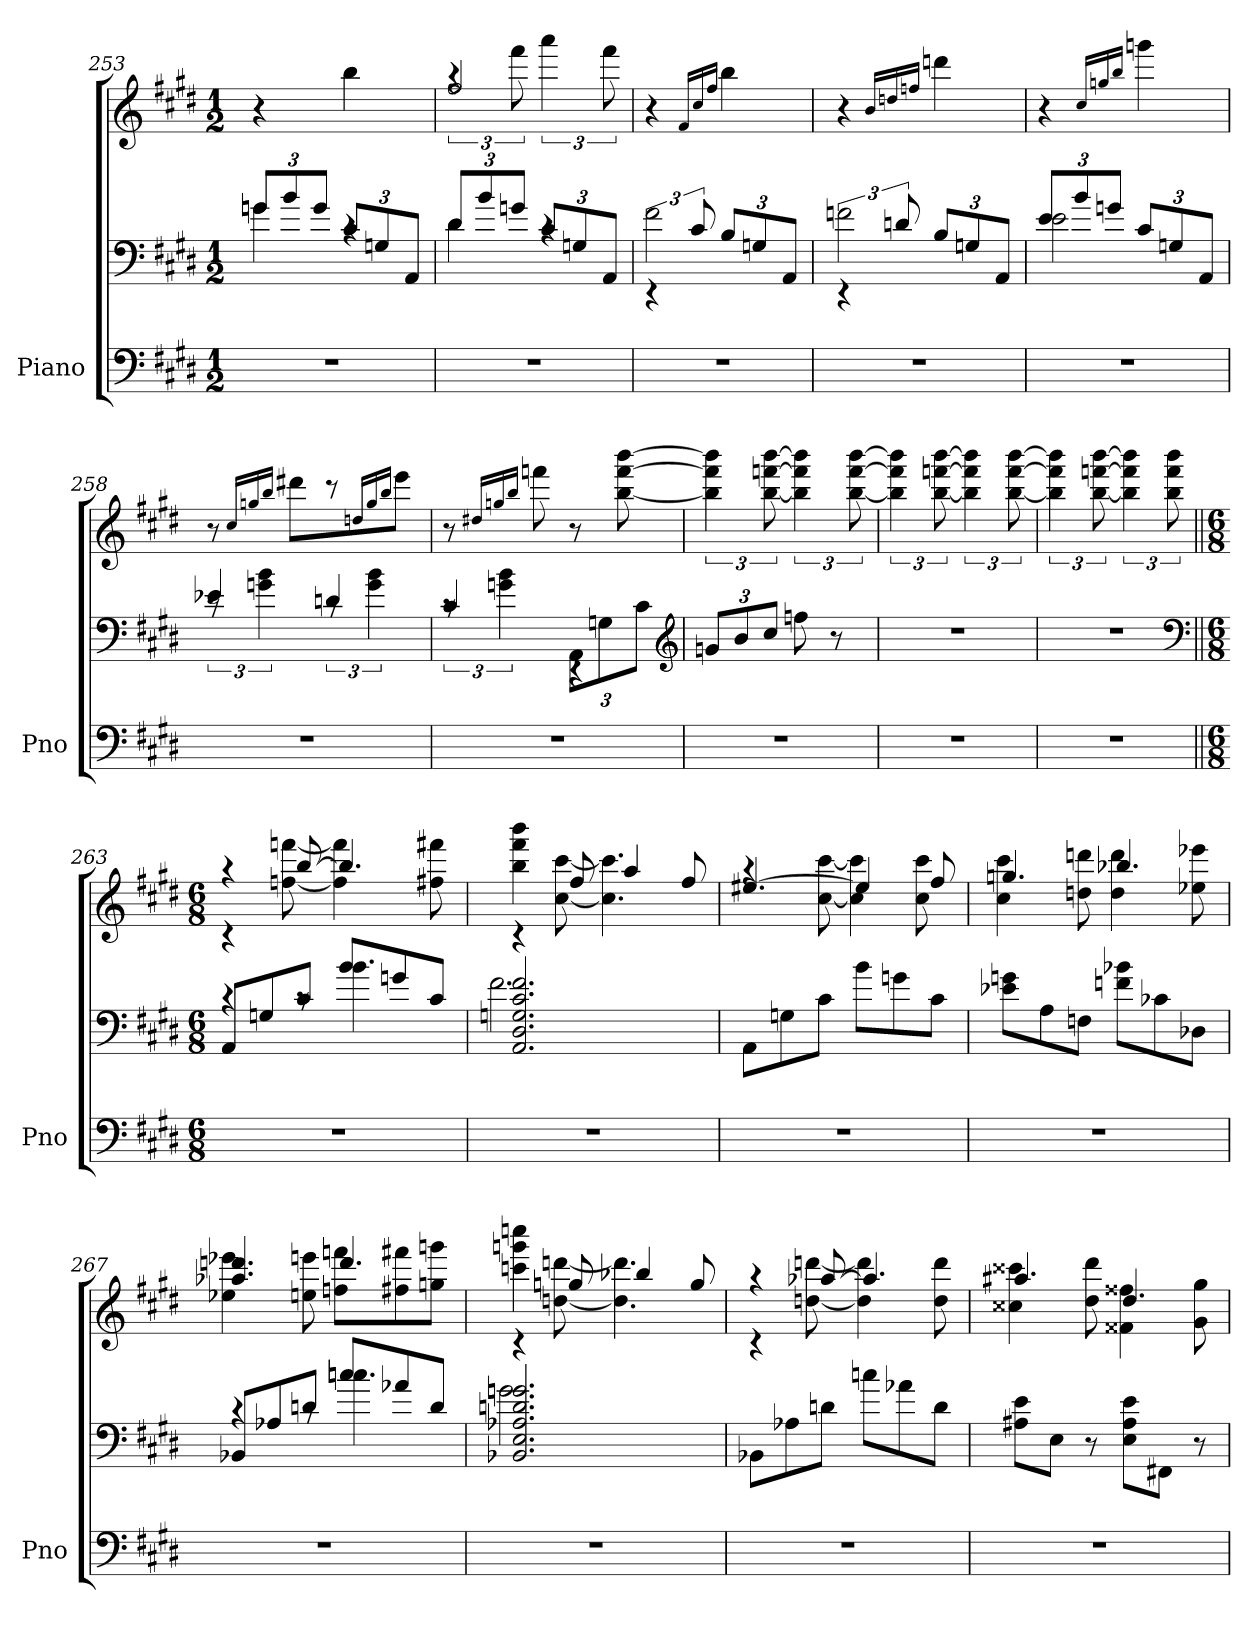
**kern	**kern	**kern
*part1	*part1	*part1
*staff3	*staff2	*staff1
*I"Piano	*	*
*I'Pno	*	*
*clefF4	*clefF4	*clefG2
*k[f#c#g#d#]	*k[f#c#g#d#]	*k[f#c#g#d#]
*M1/2	*M1/2	*M1/2
=253	=253	=253
*	*^	*
2r	12gnL	4gn	4r
.	12b	.	.
.	12gJ	.	.
.	12c#L	4rc	4bb
.	12Gn	.	.
.	12AAJ	.	.
=254	=254	=254	=254
*	*	*	*^
2r	12d#L	4d#	2ff#	6raa
.	12b	.	.	.
.	12gnJ	.	.	12fff#
.	12c#L	4rc	.	6aaa
.	12Gn	.	.	.
.	12AAJ	.	.	12fff#
*	*	*	*v	*v
=255	=255	=255	=255
2r	6rEE	2f#	4r
.	12c#	.	.
.	.	.	16qf#LL
.	.	.	16qcc#
.	.	.	16qff#JJ
.	12BL	.	4bb
.	12Gn	.	.
.	12AAJ	.	.
=256	=256	=256	=256
2r	6rEE	2fn	4r
.	12dn	.	.
.	.	.	16qbLL
.	.	.	16qddn
.	.	.	16qffnJJ
.	12BL	.	4dddn
.	12Gn	.	.
.	12AAJ	.	.
=257	=257	=257	=257
2r	12eL	2e	4r
.	12b	.	.
.	12gnJ	.	.
.	.	.	16qcc#LL
.	.	.	16qggn
.	.	.	16qbbJJ
.	12c#L	.	4gggn
.	12Gn	.	.
.	12AAJ	.	.
=258	=258	=258	=258
2r	4e-X	12rc	8r
.	.	6gn 6b	.
.	.	.	16qcc#LL
.	.	.	16qggn
.	.	.	16qbbJJ
.	.	.	8ddd#XL
.	4dn	12rc	8r
.	.	6g 6b	.
.	.	.	16qddnLL
.	.	.	16qgg
.	.	.	16qbbJJ
.	.	.	8eeeJ
=259	=259	=259	=259
2r	4c#	12rc	8r
.	.	6gn 6b	.
.	.	.	16qdd#XLL
.	.	.	16qggn
.	.	.	16qbbJJ
.	.	.	8fffn
.	4rEE	12AAL	8r
.	.	12Gn	.
.	.	.	[8bb [8fff [8bbb
.	.	12c#J	.
*	*v	*v	*
*	*clefG2	*
=260	=260	=260
2r	12gnL	6bb] 6fff] 6bbb]
.	12b	.
.	12cc#J	[12bb [12fffn [12bbb
.	8ffn	6bb] 6fff] 6bbb]
.	8r	.
.	.	[12bb [12fff [12bbb
=261	=261	=261
2r	2r	6bb] 6fff] 6bbb]
.	.	[12bb [12fffn [12bbb
.	.	6bb] 6fff] 6bbb]
.	.	[12bb [12fff [12bbb
=262	=262	=262
2r	2r	6bb] 6fff] 6bbb]
.	.	[12bb [12fffn [12bbb
.	.	6bb] 6fff] 6bbb]
.	.	12bb 12fff 12bbb
*	*clefF4	*
=263||	=263||	=263||
*M6/8	*M6/8	*M6/8
*	*^	*^
2.r	8AAL	4rc	4rc	4raa
.	8Gn	.	.	.
.	8c#J	8rc	[8bb	[8ffn [8fffn
.	8bL	4.b	4.bb]	4ff] 4fff]
.	8gn	.	.	.
.	8c#J	.	.	8ff#X 8fff#X
=264	=264	=264	=264	=264
2.r	2.AA 2.D# 2.Gn 2.c# 2.f#	2.f#	4rc	4bb 4fff# 4bbb
.	.	.	8ff#	[8cc# [8ccc#
.	.	.	4aa	4.cc#] 4.ccc#]
.	.	.	8ff#	.
*	*v	*v	*	*
=265	=265	=265	=265
2.r	8AAL	[4.ee#X	4raa
.	8Gn	.	.
.	8c#J	.	[8cc# [8ccc#
.	8bL	4ee#]	4cc#] 4ccc#]
.	8gn	.	.
.	8c#J	8ff#	8cc# 8ccc#
=266	=266	=266	=266
2.r	8e-X 8gnL	4.ggn	4cc# 4ccc#
.	8A	.	.
.	8FnJ	.	8ddn 8dddn
.	8fn 8b-XL	4.bb-X	4dd 4ddd
.	8c-X	.	.
.	8D-XJ	.	8ee-X 8eee-X
=267	=267	=267	=267
*	*^	*	*
2.r	8BB-XL	4rc	4.aa-X 4.dddn	4ee-X 4eee-X
.	8A-X	.	.	.
.	8dnJ	8rc	.	8een 8eeen
.	8ccnL	4.ccn	4.ddd	8ffn 8fffnL
.	8a-X	.	.	8ff#X 8fff#X
.	8dJ	.	.	8ggn 8gggnJ
=268	=268	=268	=268	=268
2.r	2.BB-X 2.E 2.A-X 2.dn 2.gn	2.gn	4rc	4cccn 4gggn 4ccccn
.	.	.	8ggn	[8ddn [8dddn
.	.	.	4bb-X	4.dd] 4.ddd]
.	.	.	8gg	.
*	*v	*v	*	*
=269	=269	=269	=269
2.r	8BB-XL	4rc	4raa
.	8A-X	.	.
.	8dnJ	[8aa-X	[8ddn [8dddn
.	8ccnL	4.aa-]	4dd] 4ddd]
.	8a-X	.	.
.	8dJ	.	8dd 8ddd
=270	=270	=270	=270
2.r	8A#X 8eL	4.aa#X	4cc##X 4ccc##X
.	8EJ	.	.
.	8r	.	8dd# 8ddd#
.	8E 8A# 8eL	4.dd#	4f##X 4ff##X
.	8FF#XJ	.	.
.	8r	.	8g# 8gg#
*	*	*v	*v
=	=	=
*-	*-	*-
